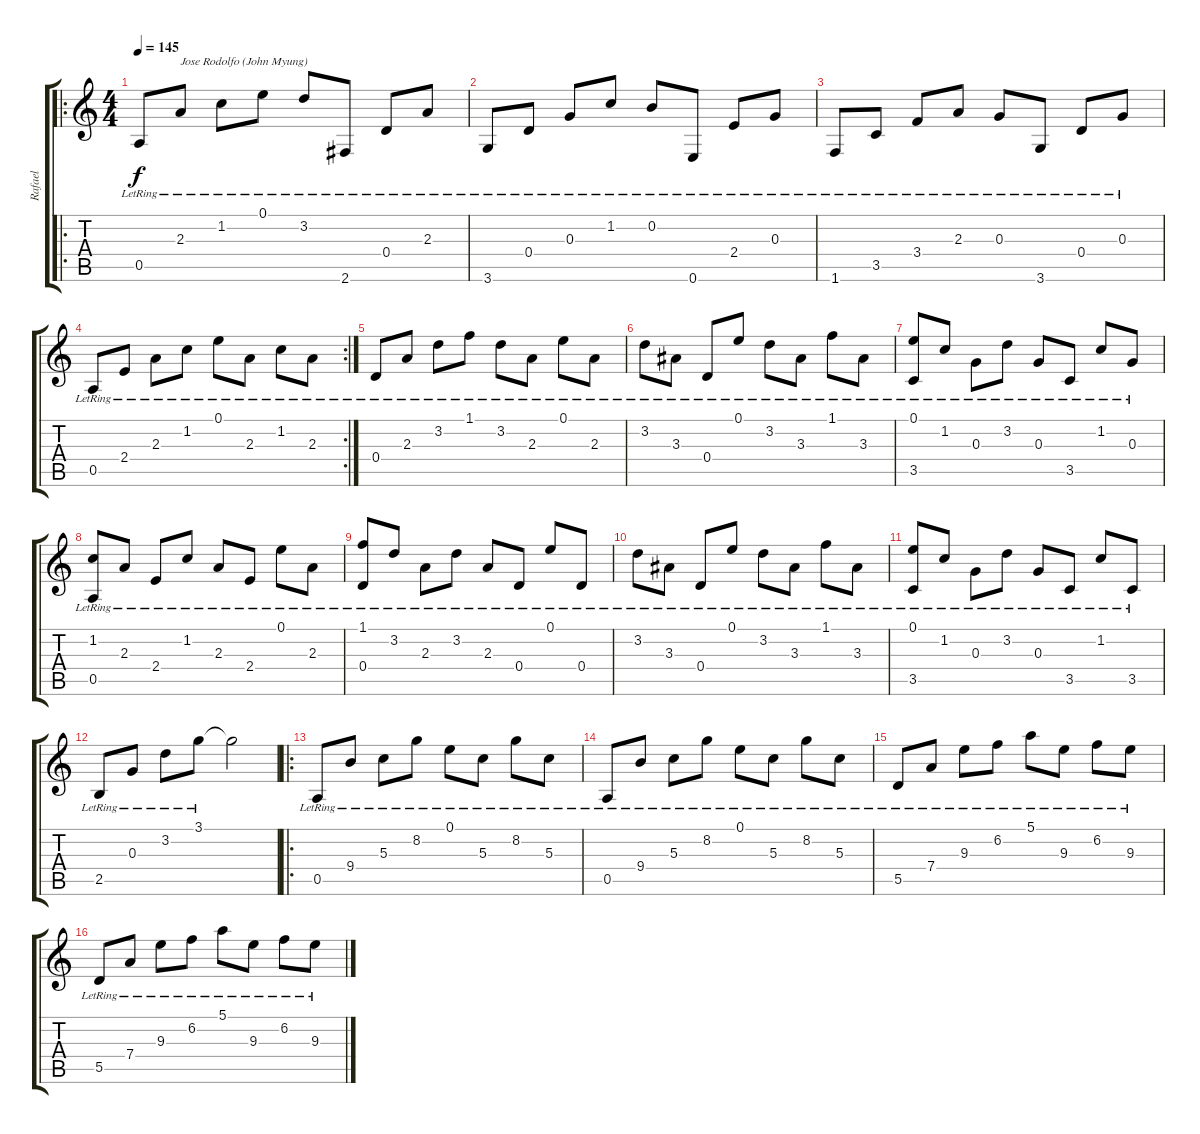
\track ("Rafael" "Rafael") {instrument acousticguitarnylon}
\staff {score tabs}
\tuning (E4 B3 G3 D3 A2 E2) {hide}
\ro
\ts (4 4)
\tempo 145
\clef g2
\ks c
0.5{lr}.8{dy f instrument acousticguitarnylon} 2.3{lr}.8{txt "Jose Rodolfo (John Myung)"} 1.2{lr}.8 0.1{lr}.8 3.2{lr}.8 2.6{lr}.8 0.4{lr}.8 2.3{lr}.8 |
3.6{lr}.8 0.4{lr}.8 0.3{lr}.8 1.2{lr}.8 0.2{lr}.8 0.6{lr}.8 2.4{lr}.8 0.3{lr}.8 |
1.6{lr}.8 3.5{lr}.8 3.4{lr}.8 2.3{lr}.8 0.3{lr}.8 3.6{lr}.8 0.4{lr}.8 0.3{lr}.8 |
\rc 2
0.5{lr}.8 2.4{lr}.8 2.3{lr}.8 1.2{lr}.8 0.1{lr}.8 2.3{lr}.8 1.2{lr}.8 2.3{lr}.8 |
0.4{lr}.8 2.3{lr}.8 3.2{lr}.8 1.1{lr}.8 3.2{lr}.8 2.3{lr}.8 0.1{lr}.8 2.3{lr}.8 |
3.2{lr}.8 3.3{lr}.8 0.4{lr}.8 0.1{lr}.8 3.2{lr}.8 3.3{lr}.8 1.1{lr}.8 3.3{lr}.8 |
(0.1{lr} 3.5{lr}).8 1.2{lr}.8 0.3{lr}.8 3.2{lr}.8 0.3{lr}.8 3.5{lr}.8 1.2{lr}.8 0.3{lr}.8 |
(1.2{lr} 0.5{lr}).8 2.3{lr}.8 2.4{lr}.8 1.2{lr}.8 2.3{lr}.8 2.4{lr}.8 0.1{lr}.8 2.3{lr}.8 |
(1.1{lr} 0.4{lr}).8 3.2{lr}.8 2.3{lr}.8 3.2{lr}.8 2.3{lr}.8 0.4{lr}.8 0.1{lr}.8 0.4{lr}.8 |
3.2{lr}.8 3.3{lr}.8 0.4{lr}.8 0.1{lr}.8 3.2{lr}.8 3.3{lr}.8 1.1{lr}.8 3.3{lr}.8 |
(0.1{lr} 3.5{lr}).8 1.2{lr}.8 0.3{lr}.8 3.2{lr}.8 0.3{lr}.8 3.5{lr}.8 1.2{lr}.8 3.5{lr}.8 |
2.5{lr}.8 0.3{lr}.8 3.2{lr}.8 3.1{lr}.8 3.1{t}.2 |
\ro
0.5{lr}.8 9.4{lr}.8 5.3{lr}.8 8.2{lr}.8 0.1{lr}.8 5.3{lr}.8 8.2{lr}.8 5.3{lr}.8 |
0.5{lr}.8 9.4{lr}.8 5.3{lr}.8 8.2{lr}.8 0.1{lr}.8 5.3{lr}.8 8.2{lr}.8 5.3{lr}.8 |
5.5{lr}.8 7.4{lr}.8 9.3{lr}.8 6.2{lr}.8 5.1{lr}.8 9.3{lr}.8 6.2{lr}.8 9.3{lr}.8 |
5.5{lr}.8 7.4{lr}.8 9.3{lr}.8 6.2{lr}.8 5.1{lr}.8 9.3{lr}.8 6.2{lr}.8 9.3{lr}.8
